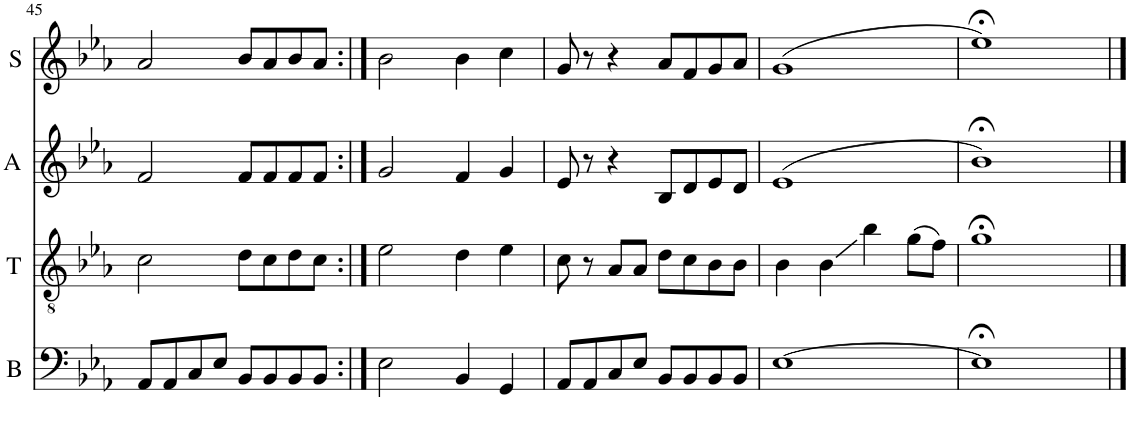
**kern	**kern	**kern	**kern
*part4	*part3	*part2	*part1
*staff4	*staff3	*staff2	*staff1
*I"Bass	*I"Tenor	*I"Alto	*I"Soprano
*I'B	*I'T	*I'A	*I'S
!!LO:PB:g=z
*clefF4	*clefGv2	*clefG2	*clefG2
*k[b-e-a-]	*k[b-e-a-]	*k[b-e-a-]	*k[b-e-a-]
*M4/4	*M4/4	*M4/4	*M4/4
*met(c)	*met(c)	*met(c)	*met(c)
=45	=45	=45	=45
8AA-/L	2c\	2f/	2a-/
8AA-/	.	.	.
8C/	.	.	.
8E-/J	.	.	.
8BB-/L	8d\L	8f/L	8b-/L
8BB-/	8c\	8f/	8a-/
8BB-/	8d\	8f/	8b-/
8BB-/J	8c\J	8f/J	8a-/J
=46:|!	=46:|!	=46:|!	=46:|!
2E-\	2e-\	2g/	2b-\
4BB-/	4d\	4f/	4b-\
4GG/	4e-\	4g/	4cc\
=47	=47	=47	=47
8AA-/L	8c\	8e-/	8g/
8AA-/	8r	8r	8r
8C/	8A-/L	4r	4r
8E-/J	8A-/J	.	.
8BB-/L	8d\L	8B-/L	8a-/L
8BB-/	8c\	8d/	8f/
8BB-/	8B-\	8e-/	8g/
8BB-/J	8B-\J	8d/J	8a-/J
=48	=48	=48	=48
[1E-	4B-\	(1e-	(1g
.	4B-\	.	.
.	4b-\	.	.
.	(8g\L	.	.
.	8f\J)	.	.
=49	=49	=49	=49
1E-;<]	1g;<	1b-;<)	1ee-;<)
==	==	==	==
*-	*-	*-	*-
